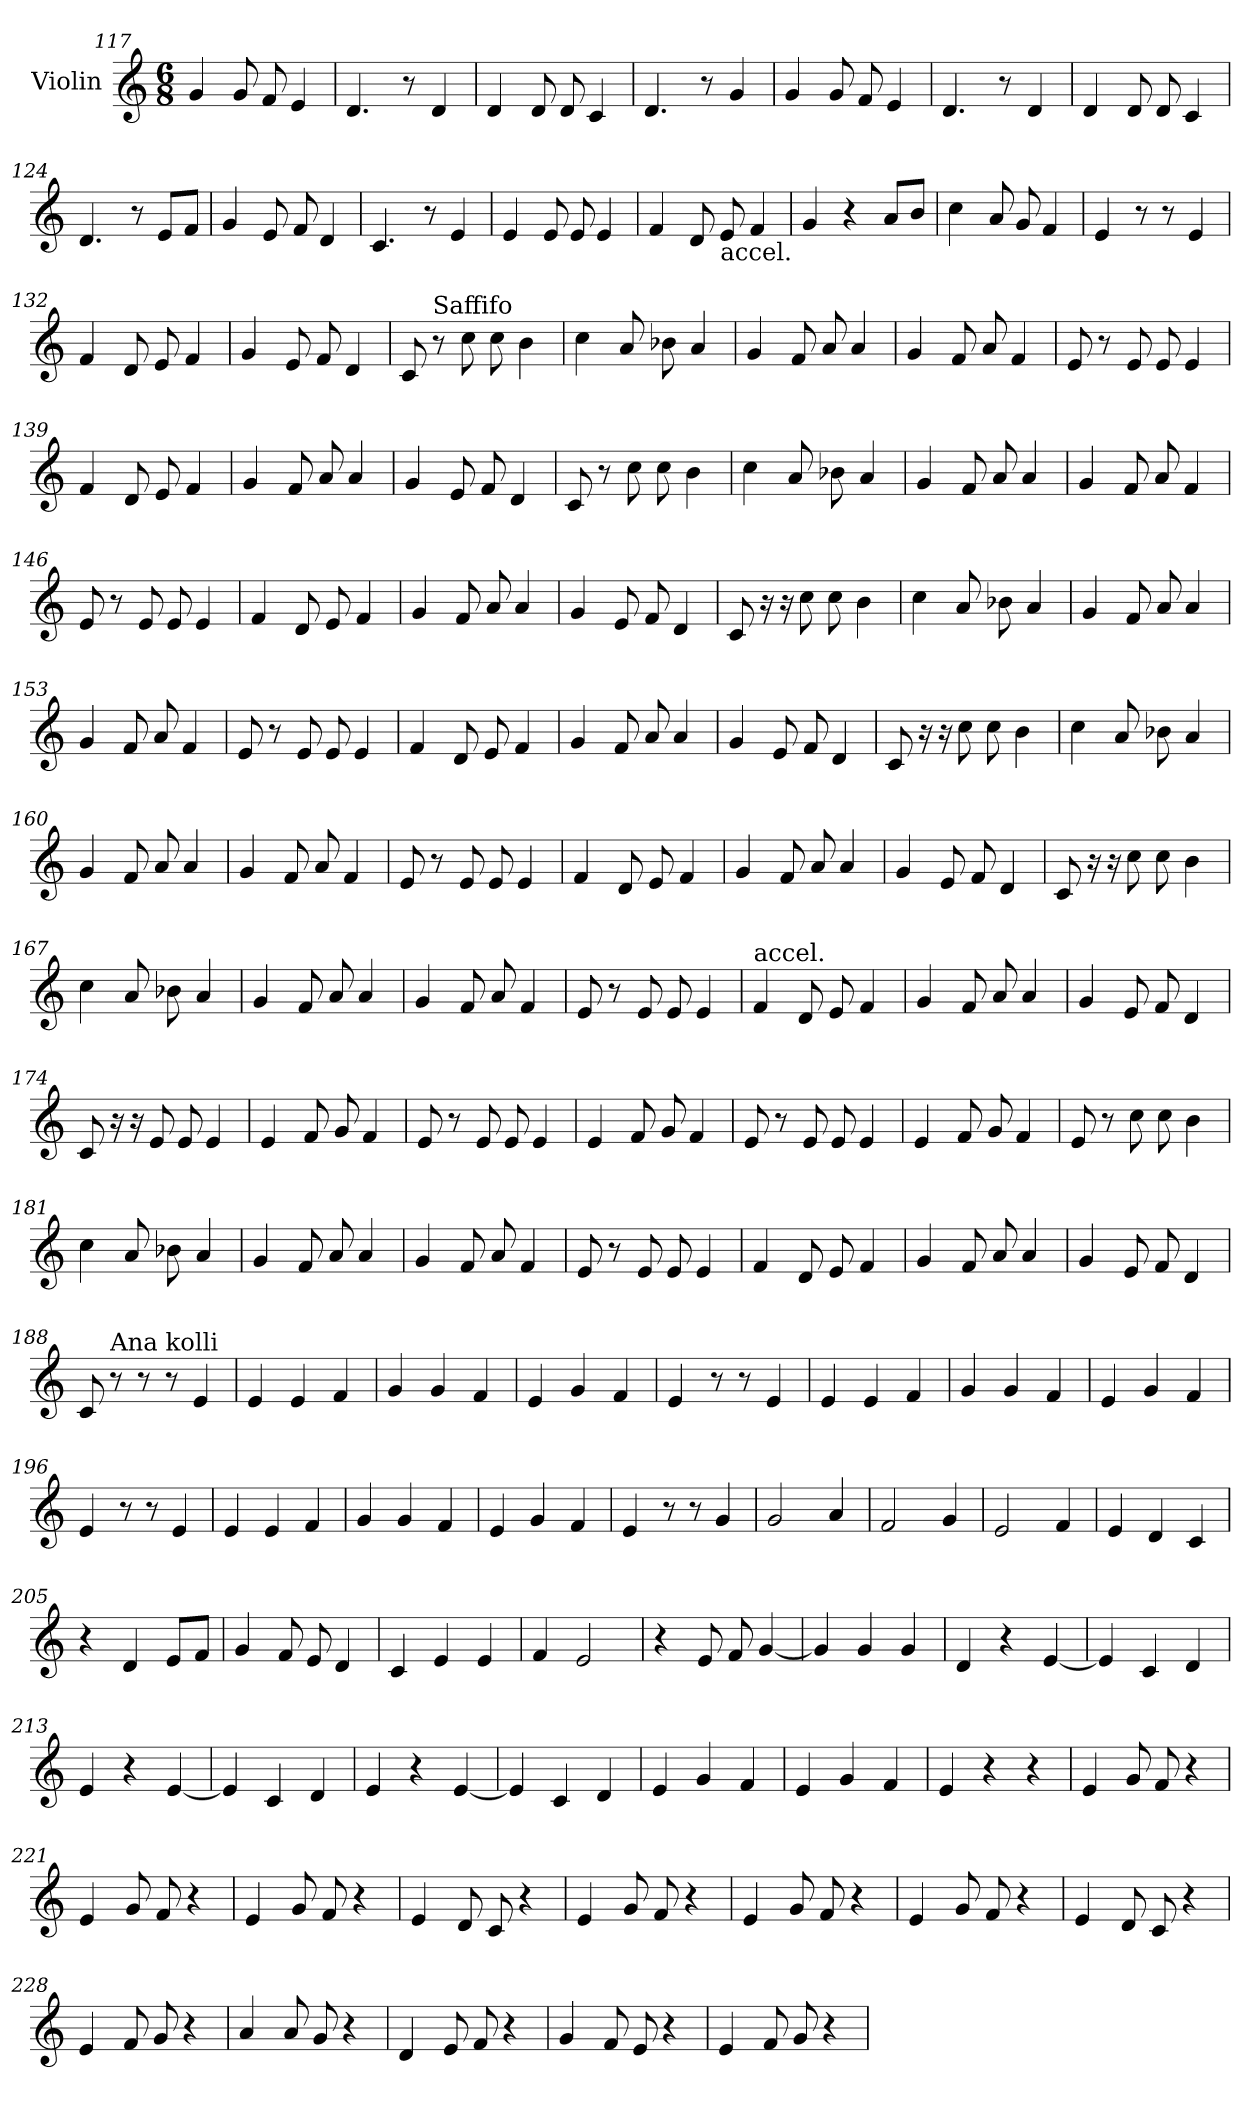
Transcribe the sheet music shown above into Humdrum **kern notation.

**kern
*part1
*staff1
*I"Violin
*clefG2
*k[]
*C:
*M6/8
=117
4g/
8g/
8f/
4e/
=118
4.d/
8r
4d/
!!LO:LB:g=z
=119
4d/
8d/
8d/
4c/
=120
4.d/
8r
4g/
=121
4g/
8g/
8f/
4e/
=122
4.d/
8r
4d/
=123
4d/
8d/
8d/
4c/
=124
4.d/
8r
8e/L
8f/J
=125
4g/
8e/
8f/
4d/
!!LO:LB:g=z
=126
4.c/
8r
4e/
=127
4e/
8e/
8e/
4e/
=128
4f/
8d/
!LO:TX:b:t=accel.
8e/
4f/
=129
4g/
4r
8a/L
8b/J
=130
4cc\
8a/
8g/
4f/
=131
4e/
8r
8r
4e/
=132
4f/
8d/
8e/
4f/
!!LO:LB:g=z
=133
4g/
8e/
8f/
4d/
=134
*MM130
8c/
!LO:TX:a:t=Saffifo
8r
8cc\
8cc\
4b\
=135
4cc\
8a/
8b-X\
4a/
=136
4g/
8f/
8a/
4a/
=137
4g/
8f/
8a/
4f/
=138
8e/
8r
8e/
8e/
4e/
!!LO:PB:g=z
=139
4f/
8d/
8e/
4f/
=140
4g/
8f/
8a/
4a/
=141
4g/
8e/
8f/
4d/
=142
8c/
8r
8cc\
8cc\
4b\
=143
4cc\
8a/
8b-X\
4a/
=144
4g/
8f/
8a/
4a/
!!LO:LB:g=z
=145
4g/
8f/
8a/
4f/
=146
8e/
8r
8e/
8e/
4e/
=147
4f/
8d/
8e/
4f/
=148
4g/
8f/
8a/
4a/
=149
4g/
8e/
8f/
4d/
=150
8c/
16r
16r
8cc\
8cc\
4b\
!!LO:LB:g=z
=151
4cc\
8a/
8b-X\
4a/
=152
4g/
8f/
8a/
4a/
=153
4g/
8f/
8a/
4f/
=154
8e/
8r
8e/
8e/
4e/
=155
4f/
8d/
8e/
4f/
=156
4g/
8f/
8a/
4a/
!!LO:LB:g=z
=157
4g/
8e/
8f/
4d/
=158
8c/
16r
16r
8cc\
8cc\
4b\
=159
4cc\
8a/
8b-X\
4a/
=160
4g/
8f/
8a/
4a/
=161
4g/
8f/
8a/
4f/
=162
8e/
8r
8e/
8e/
4e/
!!LO:LB:g=z
=163
4f/
8d/
8e/
4f/
=164
4g/
8f/
8a/
4a/
=165
4g/
8e/
8f/
4d/
=166
8c/
16r
16r
8cc\
8cc\
4b\
=167
4cc\
8a/
8b-X\
4a/
=168
4g/
8f/
8a/
4a/
!!LO:LB:g=z
=169
4g/
8f/
8a/
4f/
=170
8e/
8r
8e/
8e/
4e/
=171
!LO:TX:a:t=accel.
4f/
8d/
8e/
4f/
=172
4g/
8f/
8a/
4a/
=173
4g/
8e/
8f/
4d/
=174
8c/
16r
16r
8e/
8e/
4e/
!!LO:LB:g=z
=175
4e/
8f/
8g/
4f/
=176
8e/
8r
8e/
8e/
4e/
=177
4e/
8f/
8g/
4f/
=178
8e/
8r
8e/
8e/
4e/
=179
4e/
8f/
8g/
4f/
=180
8e/
8r
8cc\
8cc\
4b\
!!LO:LB:g=z
=181
4cc\
8a/
8b-X\
4a/
=182
4g/
8f/
8a/
4a/
=183
4g/
8f/
8a/
4f/
=184
8e/
8r
8e/
8e/
4e/
=185
4f/
8d/
8e/
4f/
=186
4g/
8f/
8a/
4a/
!!LO:PB:g=z
=187
4g/
8e/
8f/
4d/
=188
*MM170
8c/
!LO:TX:a:t=Ana kolli
8r
8r
8r
4e/
=189
4e/
4e/
4f/
=190
4g/
4g/
4f/
=191
4e/
4g/
4f/
=192
4e/
8r
8r
4e/
=193
4e/
4e/
4f/
!!LO:LB:g=z
=194
4g/
4g/
4f/
=195
4e/
4g/
4f/
=196
4e/
8r
8r
4e/
=197
4e/
4e/
4f/
=198
4g/
4g/
4f/
=199
4e/
4g/
4f/
=200
4e/
8r
8r
4g/
!!LO:LB:g=z
=201
2g/
4a/
=202
2f/
4g/
=203
2e/
4f/
=204
4e/
4d/
4c/
=205
4r
4d/
8e/L
8f/J
=206
4g/
8f/
8e/
4d/
=207
4c/
4e/
4e/
!!LO:LB:g=z
=208
4f/
2e/
=209
4r
8e/
8f/
[4g/
=210
4g/]
4g/
4g/
=211
4d/
4r
[4e/
=212
4e/]
4c/
4d/
=213
4e/
4r
[4e/
=214
4e/]
4c/
4d/
!!LO:LB:g=z
=215
4e/
4r
[4e/
=216
4e/]
4c/
4d/
=217
4e/
4g/
4f/
=218
4e/
4g/
4f/
=219
4e/
4r
4r
=220
4e/
8g/
8f/
4r
=221
4e/
8g/
8f/
4r
!!LO:LB:g=z
=222
4e/
8g/
8f/
4r
=223
4e/
8d/
8c/
4r
=224
4e/
8g/
8f/
4r
=225
4e/
8g/
8f/
4r
=226
4e/
8g/
8f/
4r
=227
4e/
8d/
8c/
4r
!!LO:LB:g=z
=228
4e/
8f/
8g/
4r
=229
4a/
8a/
8g/
4r
=230
4d/
8e/
8f/
4r
=231
4g/
8f/
8e/
4r
=232
4e/
8f/
8g/
4r
=
*-
